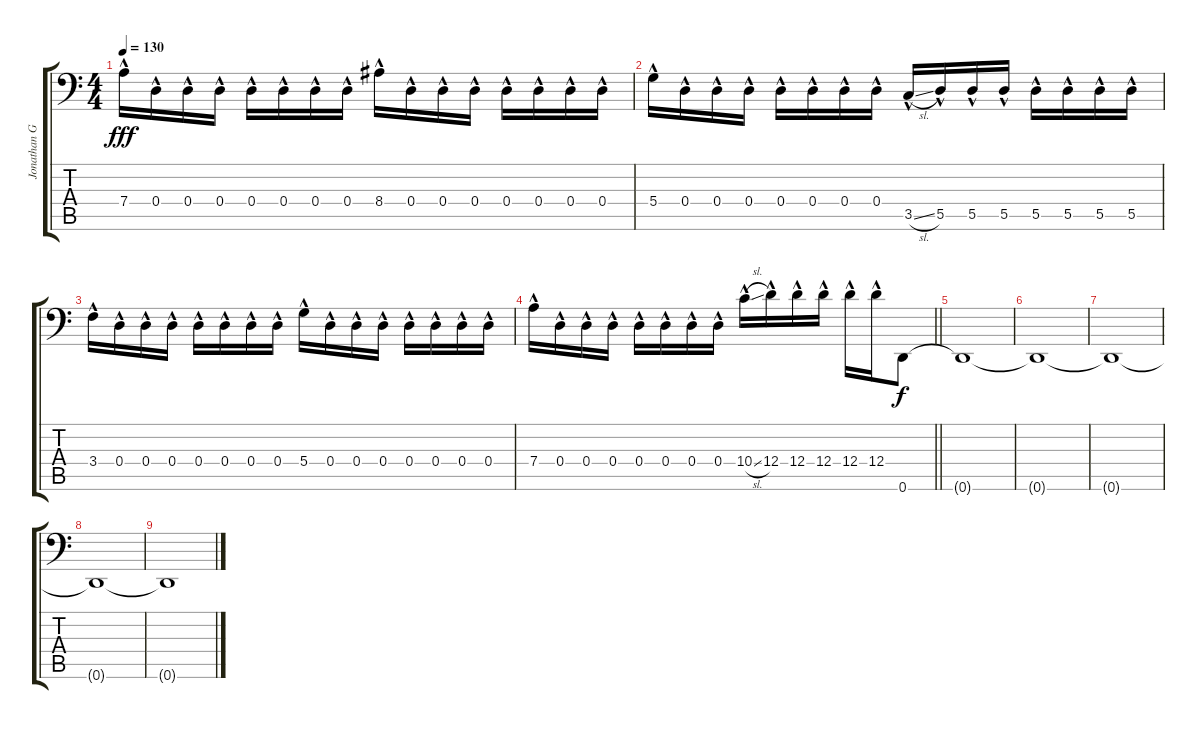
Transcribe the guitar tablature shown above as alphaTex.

\track ("Jonathan Gallan" "Jonathan G") {instrument electricbassfinger}
\staff {score tabs}
\tuning (E3 B2 G2 D2 A1 D1) {hide}
\ts (4 4)
\tempo 130
\clef f4
\ks c
7.4{hac}.16{dy fff} 0.4{hac}.16 0.4{hac}.16 0.4{hac}.16 0.4{hac}.16 0.4{hac}.16 0.4{hac}.16 0.4{hac}.16 8.4{hac}.16 0.4{hac}.16 0.4{hac}.16 0.4{hac}.16 0.4{hac}.16 0.4{hac}.16 0.4{hac}.16 0.4{hac}.16 |
5.4{hac}.16 0.4{hac}.16 0.4{hac}.16 0.4{hac}.16 0.4{hac}.16 0.4{hac}.16 0.4{hac}.16 0.4{hac}.16 3.5{sl hac}.16 5.5{hac}.16 5.5{hac}.16 5.5{hac}.16 5.5{hac}.16 5.5{hac}.16 5.5{hac}.16 5.5{hac}.16 |
3.4{hac}.16 0.4{hac}.16 0.4{hac}.16 0.4{hac}.16 0.4{hac}.16 0.4{hac}.16 0.4{hac}.16 0.4{hac}.16 5.4{hac}.16 0.4{hac}.16 0.4{hac}.16 0.4{hac}.16 0.4{hac}.16 0.4{hac}.16 0.4{hac}.16 0.4{hac}.16 |
\barLineRight lightlight
7.4{hac}.16 0.4{hac}.16 0.4{hac}.16 0.4{hac}.16 0.4{hac}.16 0.4{hac}.16 0.4{hac}.16 0.4{hac}.16 10.4{sl hac}.16 12.4{hac}.16 12.4{hac}.16 12.4{hac}.16 12.4{hac}.16 12.4{hac}.16 0.6.8{dy f volume 0} |
0.6{t}.1 |
0.6{t}.1 |
0.6{t}.1 |
0.6{t}.1 |
0.6{t}.1
